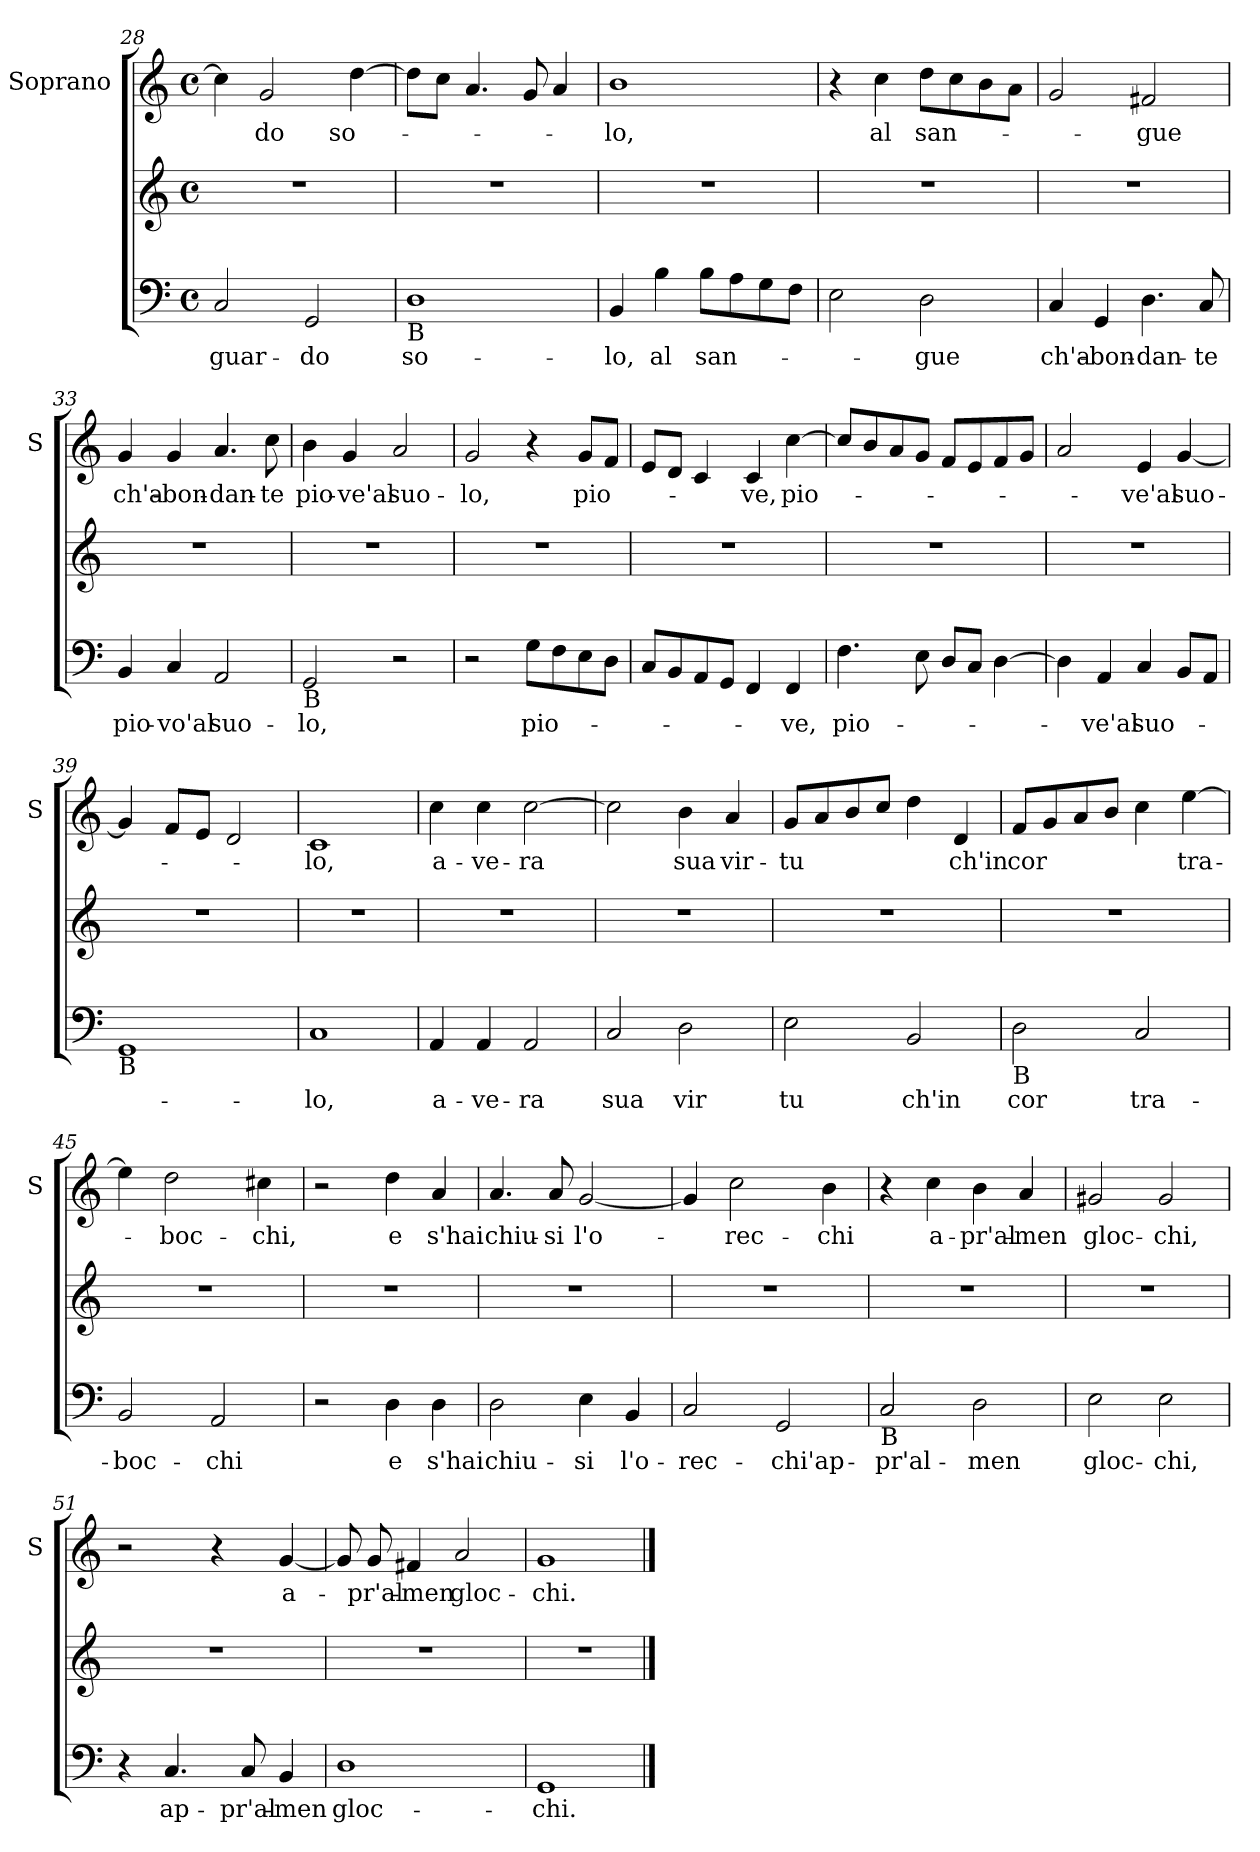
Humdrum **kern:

**kern	**text	**kern	**kern	**text
*part2	*part2	*part2	*part1	*part1
*staff3	*staff3	*staff2	*staff1	*staff1
*	*	*	*I"Soprano	*
*	*	*	*I'S	*
*clefF4	*	*clefG2	*clefG2	*
*k[]	*	*k[]	*k[]	*
*C:	*	*C:	*C:	*
*M4/4	*	*M4/4	*M4/4	*
*met(c)	*	*met(c)	*met(c)	*
=28	=28	=28	=28	=28
!	!LO:LY:b	!	!	!
2C/	guar-	1r	4cc\]	.
!	!	!	!	!LO:LY:b
.	.	.	2g/	-do
!	!LO:LY:b	!	!	!
2GG/	-do	.	.	.
!	!	!	!	!LO:LY:b
.	.	.	[4dd\	so-
!!LO:LB:g=z
=29	=29	=29	=29	=29
!LO:TX:b:t=B	!	!	!	!
!	!LO:LY:b	!	!	!
1D	so-	1r	8dd\L]	.
.	.	.	8cc\J	.
.	.	.	4.a/	.
.	.	.	8g/	.
.	.	.	4a/	.
=30	=30	=30	=30	=30
!	!LO:LY:b	!	!	!LO:LY:b
4BB/	-lo,	1r	1b	-lo,
!	!LO:LY:b	!	!	!
4B\	al	.	.	.
!	!LO:LY:b	!	!	!
8B\L	san-	.	.	.
8A\	.	.	.	.
8G\	.	.	.	.
8F\J	.	.	.	.
=31	=31	=31	=31	=31
2E\	.	1r	4r	.
!	!	!	!	!LO:LY:b
.	.	.	4cc\	al
!	!LO:LY:b	!	!	!LO:LY:b
2D\	-gue	.	8dd\L	san-
.	.	.	8cc\	.
.	.	.	8b\	.
.	.	.	8a\J	.
=32	=32	=32	=32	=32
!	!LO:LY:b	!	!	!
4C/	ch'a-	1r	2g/	.
!	!LO:LY:b	!	!	!
4GG/	-bon-	.	.	.
!	!LO:LY:b	!	!	!LO:LY:b
4.D\	-dan-	.	2f#X/	-gue
!	!LO:LY:b	!	!	!
8C/	-te	.	.	.
=33	=33	=33	=33	=33
!	!LO:LY:b	!	!	!LO:LY:b
4BB/	pio-	1r	4g/	ch'a-
!	!LO:LY:b	!	!	!LO:LY:b
4C/	-vo'al	.	4g/	-bon-
!	!LO:LY:b	!	!	!LO:LY:b
2AA/	suo-	.	4.a/	-dan-
!	!	!	!	!LO:LY:b
.	.	.	8cc\	-te
!!LO:PB:g=z
=34	=34	=34	=34	=34
!LO:TX:b:t=B	!	!	!	!
!	!LO:LY:b	!	!	!LO:LY:b
2GG/	-lo,	1r	4b\	pio-
!	!	!	!	!LO:LY:b
.	.	.	4g/	-ve'al
!	!	!	!	!LO:LY:b
2r	.	.	2a/	suo-
=35	=35	=35	=35	=35
!	!	!	!	!LO:LY:b
2r	.	1r	2g/	-lo,
!	!LO:LY:b	!	!	!
8G\L	pio-	.	4r	.
8F\	.	.	.	.
!	!	!	!	!LO:LY:b
8E\	.	.	8g/L	pio-
8D\J	.	.	8f/J	.
=36	=36	=36	=36	=36
8C/L	.	1r	8e/L	.
8BB/	.	.	8d/J	.
8AA/	.	.	4c/	.
8GG/J	.	.	.	.
!	!	!	!	!LO:LY:b
4FF/	.	.	4c/	-ve,
!	!LO:LY:b	!	!	!LO:LY:b
4FF/	-ve,	.	[4cc\	pio-
=37	=37	=37	=37	=37
!	!LO:LY:b	!	!	!
4.F\	pio-	1r	8cc/L]	.
.	.	.	8b/	.
.	.	.	8a/	.
8E\	.	.	8g/J	.
8D/L	.	.	8f/L	.
8C/J	.	.	8e/	.
[4D\	.	.	8f/	.
.	.	.	8g/J	.
=38	=38	=38	=38	=38
4D\]	.	1r	2a/	.
!	!LO:LY:b	!	!	!
4AA/	-ve'al	.	.	.
!	!LO:LY:b	!	!	!LO:LY:b
4C/	suo-	.	4e/	-ve'al
!	!	!	!	!LO:LY:b
8BB/L	.	.	[4g/	suo-
8AA/J	.	.	.	.
!!LO:LB:g=z
=39	=39	=39	=39	=39
!LO:TX:b:t=B	!	!	!	!
1GG	.	1r	4g/]	.
.	.	.	8f/L	.
.	.	.	8e/J	.
.	.	.	2d/	.
=40	=40	=40	=40	=40
!	!LO:LY:b	!	!	!LO:LY:b
1C	-lo,	1r	1c	-lo,
=41	=41	=41	=41	=41
!	!LO:LY:b	!	!	!LO:LY:b
4AA/	a-	1r	4cc\	a-
!	!LO:LY:b	!	!	!LO:LY:b
4AA/	-ve-	.	4cc\	-ve-
!	!LO:LY:b	!	!	!LO:LY:b
2AA/	-ra	.	[2cc\	-ra
=42	=42	=42	=42	=42
!	!LO:LY:b	!	!	!
2C/	sua	1r	2cc\]	.
!	!LO:LY:b	!	!	!LO:LY:b
2D\	vir	.	4b\	sua
!	!	!	!	!LO:LY:b
.	.	.	4a/	vir-
=43	=43	=43	=43	=43
!	!LO:LY:b	!	!	!LO:LY:b
2E\	tu	1r	8g/L	-tu
.	.	.	8a/	.
.	.	.	8b/	.
.	.	.	8cc/J	.
!	!LO:LY:b	!	!	!
2BB/	ch'in	.	4dd\	.
!	!	!	!	!LO:LY:b
.	.	.	4d/	ch'in
!!LO:LB:g=z
=44	=44	=44	=44	=44
!LO:TX:b:t=B	!	!	!	!
!	!LO:LY:b	!	!	!LO:LY:b
2D\	cor	1r	8f/L	cor
.	.	.	8g/	.
.	.	.	8a/	.
.	.	.	8b/J	.
!	!LO:LY:b	!	!	!
2C/	tra-	.	4cc\	.
!	!	!	!	!LO:LY:b
.	.	.	[4ee\	tra-
=45	=45	=45	=45	=45
!	!LO:LY:b	!	!	!
2BB/	-boc-	1r	4ee\]	.
!	!	!	!	!LO:LY:b
.	.	.	2dd\	-boc-
!	!LO:LY:b	!	!	!
2AA/	-chi	.	.	.
!	!	!	!	!LO:LY:b
.	.	.	4cc#X\	-chi,
=46	=46	=46	=46	=46
2r	.	1r	2r	.
!	!LO:LY:b	!	!	!LO:LY:b
4D\	e	.	4dd\	e
!	!LO:LY:b	!	!	!LO:LY:b
4D\	s'hai	.	4a/	s'hai
=47	=47	=47	=47	=47
!	!LO:LY:b	!	!	!LO:LY:b
2D\	chiu-	1r	4.a/	chiu-
!	!	!	!	!LO:LY:b
.	.	.	8a/	-si
!	!LO:LY:b	!	!	!LO:LY:b
4E\	-si	.	[2g/	l'o-
!	!LO:LY:b	!	!	!
4BB/	l'o-	.	.	.
=48	=48	=48	=48	=48
!	!LO:LY:b	!	!	!
2C/	-rec-	1r	4g/]	.
!	!	!	!	!LO:LY:b
.	.	.	2cc\	-rec-
!	!LO:LY:b	!	!	!
2GG/	-chi'ap-	.	.	.
!	!	!	!	!LO:LY:b
.	.	.	4b\	-chi
!!LO:LB:g=z
=49	=49	=49	=49	=49
!LO:TX:b:t=B	!	!	!	!
!	!LO:LY:b	!	!	!
2C/	-pr'al-	1r	4r	.
!	!	!	!	!LO:LY:b
.	.	.	4cc\	a-
!	!LO:LY:b	!	!	!LO:LY:b
2D\	-men	.	4b\	-pr'al-
!	!	!	!	!LO:LY:b
.	.	.	4a/	-men
=50	=50	=50	=50	=50
!	!LO:LY:b	!	!	!LO:LY:b
2E\	gloc-	1r	2g#X/	gloc-
!	!LO:LY:b	!	!	!LO:LY:b
2E\	-chi,	.	2g#/	-chi,
=51	=51	=51	=51	=51
4r	.	1r	2r	.
!	!LO:LY:b	!	!	!
4.C/	ap-	.	.	.
.	.	.	4r	.
!	!LO:LY:b	!	!	!
8C/	-pr'al-	.	.	.
!	!LO:LY:b	!	!	!LO:LY:b
4BB/	-men	.	[4g/	a-
=52	=52	=52	=52	=52
!	!LO:LY:b	!	!	!
1D	gloc-	1r	8g/]	.
!	!	!	!	!LO:LY:b
.	.	.	8g/	-pr'al-
!	!	!	!	!LO:LY:b
.	.	.	4f#X/	-men
!	!	!	!	!LO:LY:b
.	.	.	2a/	gloc-
=53	=53	=53	=53	=53
!	!LO:LY:b	!	!	!LO:LY:b
1GG	-chi.	1r	1g	-chi.
==	==	==	==	==
*-	*-	*-	*-	*-
